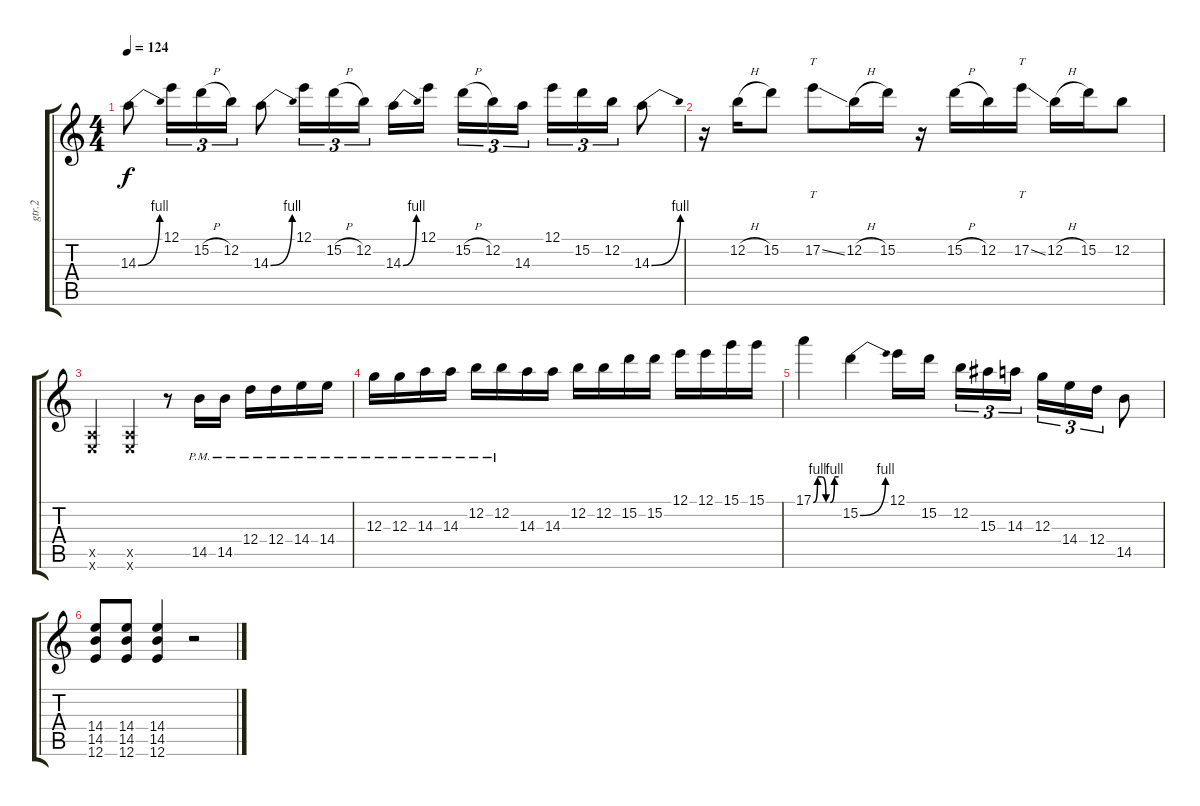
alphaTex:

\track ("gtr.2" "gtr.2") {instrument distortionguitar}
\staff {score tabs}
\tuning (E4 B3 G3 D3 A2 E2) {hide}
\ts (4 4)
\tempo 124
\clef g2
\ks c
14.3{be (bend 0 0 60 4)}.8{dy f} 12.1.16{tu (3 2)} 15.2{h}.16{tu (3 2)} 12.2.16{tu (3 2)} 14.3{be (bend 0 0 60 4)}.8 12.1.16{tu (3 2)} 15.2{h}.16{tu (3 2)} 12.2.16{tu (3 2)} 14.3{be (bend 0 0 60 4)}.16 12.1.16{beam splitsecondary} 15.2{h}.16{tu (3 2)} 12.2.16{tu (3 2)} 14.3.16{tu (3 2)} 12.1.16{tu (3 2)} 15.2.16{tu (3 2)} 12.2.16{tu (3 2)} 14.3{be (bend 0 0 60 4)}.8 |
r.16 12.2{h}.16 15.2.8 17.2{ss}.8{tt} 12.2{h}.16 15.2.16 r.16 15.2{h}.16 12.2.16 17.2{ss}.16{tt} 12.2{h}.16 15.2.16 12.2.8 |
(0.5{x} 0.6{x}).4 (0.5{x} 0.6{x}).4 r.8 14.5{pm}.16 14.5{pm}.16 12.4{pm}.16 12.4{pm}.16 14.4{pm}.16 14.4{pm}.16 |
12.3{pm}.16 12.3{pm}.16 14.3{pm}.16 14.3{pm}.16 12.2{pm}.16 12.2{pm}.16 14.3.16 14.3.16 12.2.16 12.2.16 15.2.16 15.2.16 12.1.16 12.1.16 15.1.16 15.1.16 |
17.1{be (custom 0 0 10 4 20 4 30 0 40 0 50 4 60 4)}.4 15.2{be (bend 0 0 60 4)}.4 12.1.16 15.2.16{beam splitsecondary} 12.2.16{tu (3 2)} 15.3.16{tu (3 2)} 14.3.16{tu (3 2)} 12.3.16{tu (3 2)} 14.4.16{tu (3 2)} 12.4.16{tu (3 2)} 14.5.8 |
(14.4 14.5 12.6).8 (14.4 14.5 12.6).8 (14.4 14.5 12.6).4 r.2
